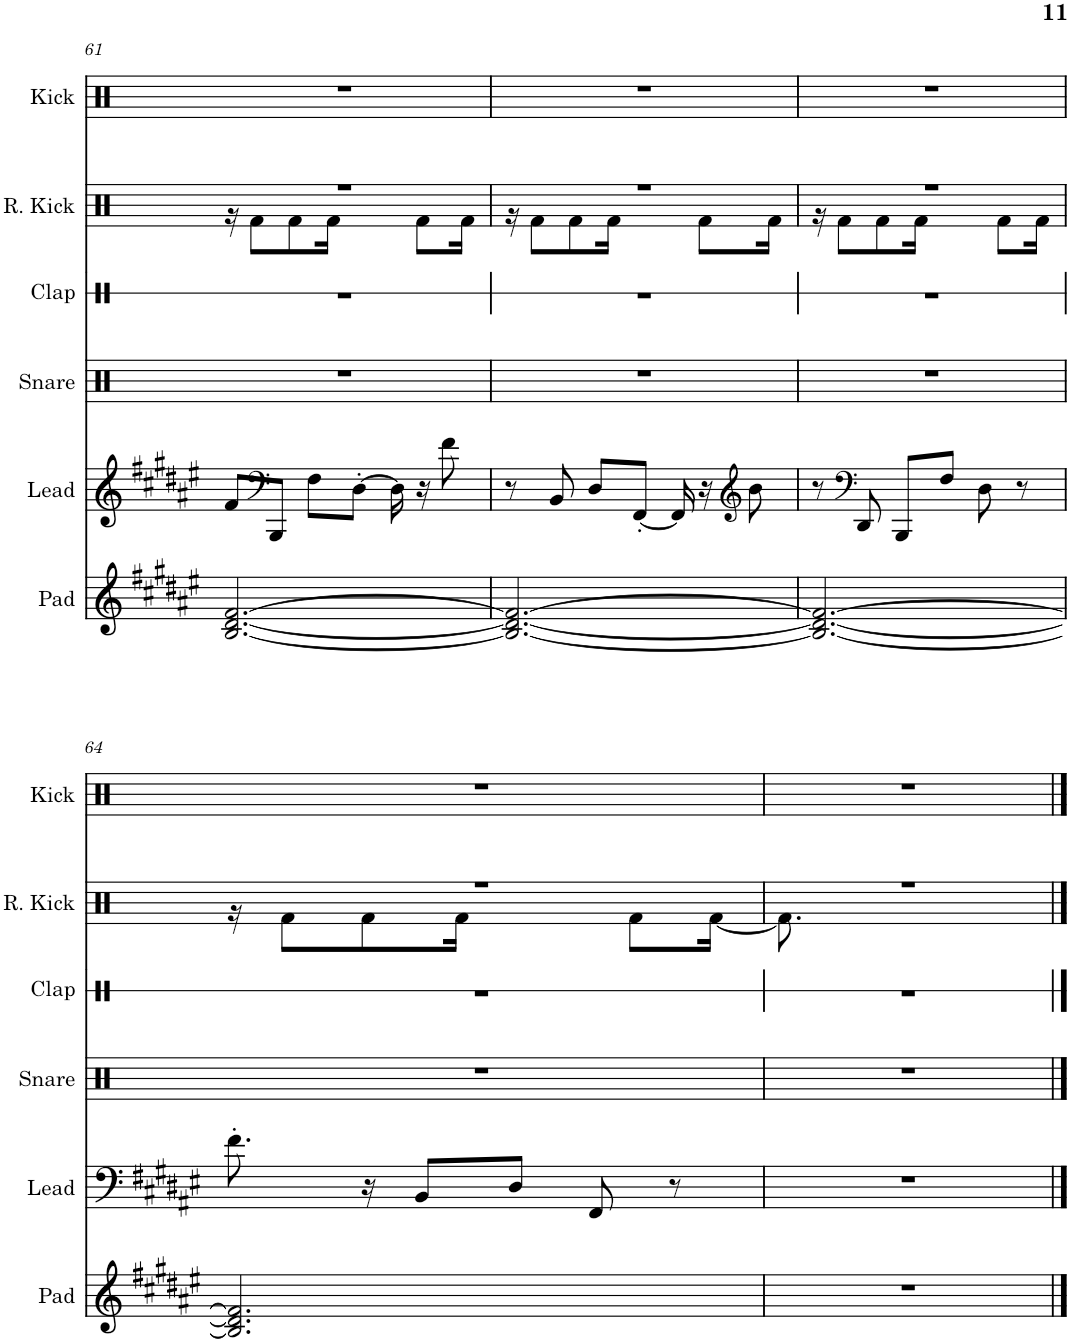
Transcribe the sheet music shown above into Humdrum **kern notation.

**kern	**kern	**kern	**kern	**kern	**kern
*part6	*part5	*part4	*part3	*part2	*part1
*staff6	*staff5	*staff4	*staff3	*staff2	*staff1
*I"Pad	*I"Lead	*I"Snare	*I"Clap	*I"Reverb Kick	*I"Kick
*I'Pad	*I'Lead	*I'Snare	*I'Clap	*I'R. Kick	*I'Kick
!!LO:PB:g=z
*clefG2	*clefG2	*clefX	*clefX	*clefX	*clefX
*k[f#c#g#d#a#e#]	*k[f#c#g#d#a#e#]	*k[f#c#g#d#a#e#]	*k[f#c#g#d#a#e#]	*k[f#c#g#d#a#e#]	*k[f#c#g#d#a#e#]
*M3/4	*M3/4	*M3/4	*M3/4	*M3/4	*M3/4
=61	=61	=61	=61	=61	=61
*	*	*	*	*^	*
[2.B/ [2.d#/ [2.f#/	8f#/L	2.r	2.r	2.r	16r	2.r
.	.	.	.	.	8Rf\L	.
*	*clefF4	*	*	*	*	*
.	8BBB/J	.	.	.	.	.
.	.	.	.	.	8Rf\	.
.	8F#\L	.	.	.	.	.
.	.	.	.	.	16Rf\Jk	.
.	[8D#'\J	.	.	.	8.ryy	.
.	16D#\]	.	.	.	.	.
.	16r	.	.	.	8Rf\L	.
.	8f#\	.	.	.	.	.
.	.	.	.	.	16Rf\Jk	.
=62	=62	=62	=62	=62	=62	=62
2.B/_ 2.d#/_ 2.f#/_	8r	2.r	2.r	2.r	16r	2.r
.	.	.	.	.	8Rf\L	.
.	8BB/	.	.	.	.	.
.	.	.	.	.	8Rf\	.
.	8D#/L	.	.	.	.	.
.	.	.	.	.	16Rf\Jk	.
.	[8FF#'/J	.	.	.	8.ryy	.
.	16FF#/]	.	.	.	.	.
.	16r	.	.	.	8Rf\L	.
*	*clefG2	*	*	*	*	*
.	8b\	.	.	.	.	.
.	.	.	.	.	16Rf\Jk	.
=63	=63	=63	=63	=63	=63	=63
2.B/_ 2.d#/_ 2.f#/_	8r	2.r	2.r	2.r	16r	2.r
.	.	.	.	.	8Rf\L	.
*	*clefF4	*	*	*	*	*
.	8DD#/	.	.	.	.	.
.	.	.	.	.	8Rf\	.
.	8BBB/L	.	.	.	.	.
.	.	.	.	.	16Rf\Jk	.
.	8F#/J	.	.	.	8.ryy	.
.	8D#\	.	.	.	.	.
.	.	.	.	.	8Rf\L	.
.	8r	.	.	.	.	.
.	.	.	.	.	16Rf\Jk	.
!!LO:LB:g=z
=64	=64	=64	=64	=64	=64	=64
2.B/] 2.d#/] 2.f#/]	8.f#'\	2.r	2.r	2.r	16r	2.r
.	.	.	.	.	8Rf\L	.
.	16r	.	.	.	8Rf\	.
.	8BB/L	.	.	.	.	.
.	.	.	.	.	16Rf\Jk	.
.	8D#/J	.	.	.	8.ryy	.
.	8FF#/	.	.	.	.	.
.	.	.	.	.	8Rf\L	.
.	8r	.	.	.	.	.
.	.	.	.	.	[16Rf\Jk	.
=65	=65	=65	=65	=65	=65	=65
2.r	2.r	2.r	2.r	2.r	8.Rf\]	2.r
.	.	.	.	.	2ryy	.
.	.	.	.	.	16ryy	.
*	*	*	*	*v	*v	*
==	==	==	==	==	==
*-	*-	*-	*-	*-	*-
